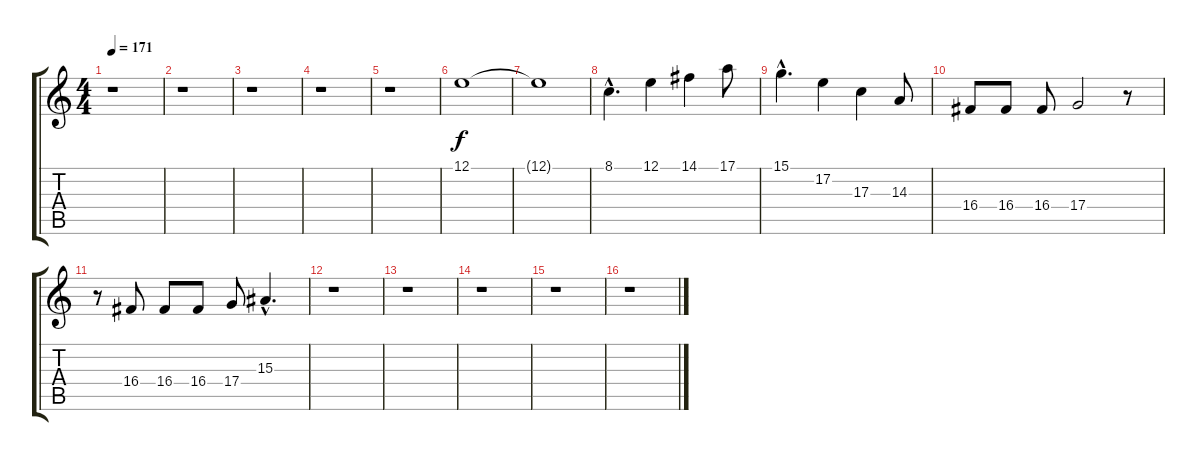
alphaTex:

\track "" {instrument flute}
\staff {score tabs}
\tuning (E4 B3 G3 D3 A2 E2) {hide}
\ts (4 4)
\tempo 171
\clef g2
\ks c
r.1{dy f instrument flute} |
r.1 |
r.1 |
r.1 |
r.1 |
12.1.1 |
12.1{t}.1 |
8.1{hac}.4{d} 12.1.4 14.1.4 17.1.8 |
15.1{hac}.4{d} 17.2.4 17.3.4 14.3.8 |
16.4.8 16.4.8 16.4.8 17.4.2 r.8 |
r.8 16.4.8 16.4.8 16.4.8 17.4.8 15.3{hac}.4{d} |
r.1 |
r.1 |
r.1 |
r.1 |
r.1
